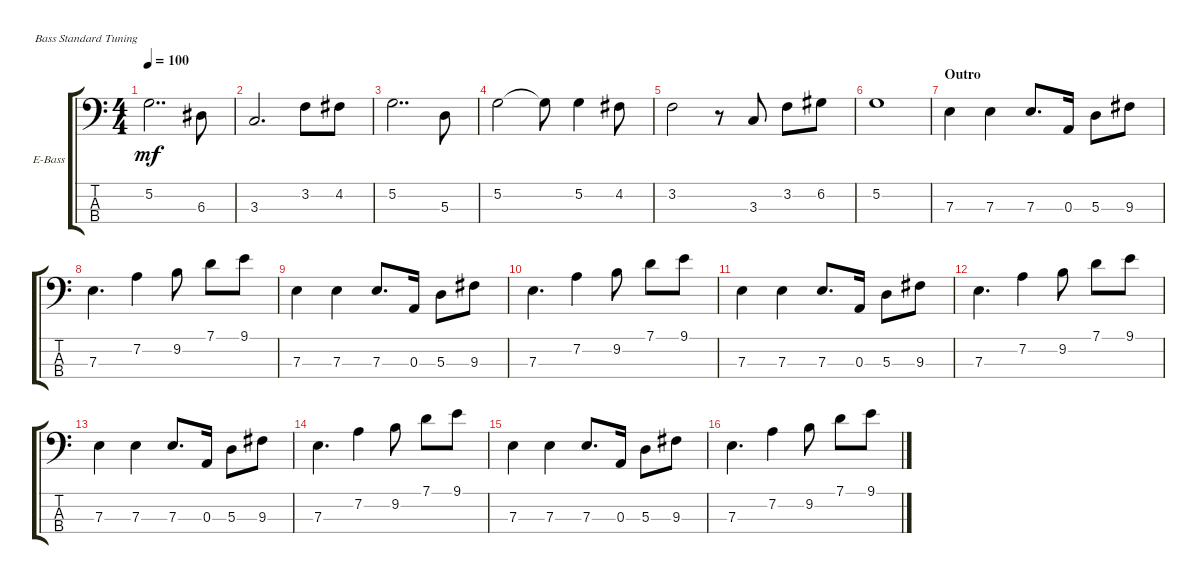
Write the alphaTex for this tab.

\defaultSystemsLayout 4
\bracketExtendMode groupsimilarinstruments
\firstSystemTrackNameOrientation horizontal
\otherSystemsTrackNameOrientation horizontal
\track ("Electric Bass" "E-Bass") {instrument electricbassfinger}
\staff {score tabs}
\tuning (G2 D2 A1 E1)
\ts (4 4)
\tempo 100
\clef f4
\ks c
5.2.2{dd dy mf} 6.3.8 |
3.3.2{d} 3.2.8 4.2.8 |
5.2.2{dd} 5.3.8 |
5.2.2 5.2{t}.8 5.2.4 4.2.8 |
3.2.2 r.8 3.3.8 3.2.8 6.2.8 |
5.2.1 |
\section ("" "Outro")
7.3.4 7.3.4 7.3.8{d} 0.3.16 5.3.8 9.3.8 |
7.3.4{d} 7.2.4 9.2.8 7.1.8 9.1.8 |
7.3.4 7.3.4 7.3.8{d} 0.3.16 5.3.8 9.3.8 |
7.3.4{d} 7.2.4 9.2.8 7.1.8 9.1.8 |
7.3.4 7.3.4 7.3.8{d} 0.3.16 5.3.8 9.3.8 |
7.3.4{d} 7.2.4 9.2.8 7.1.8 9.1.8 |
7.3.4 7.3.4 7.3.8{d} 0.3.16 5.3.8 9.3.8 |
7.3.4{d} 7.2.4 9.2.8 7.1.8 9.1.8 |
7.3.4 7.3.4 7.3.8{d} 0.3.16 5.3.8 9.3.8 |
7.3.4{d} 7.2.4 9.2.8 7.1.8 9.1.8
